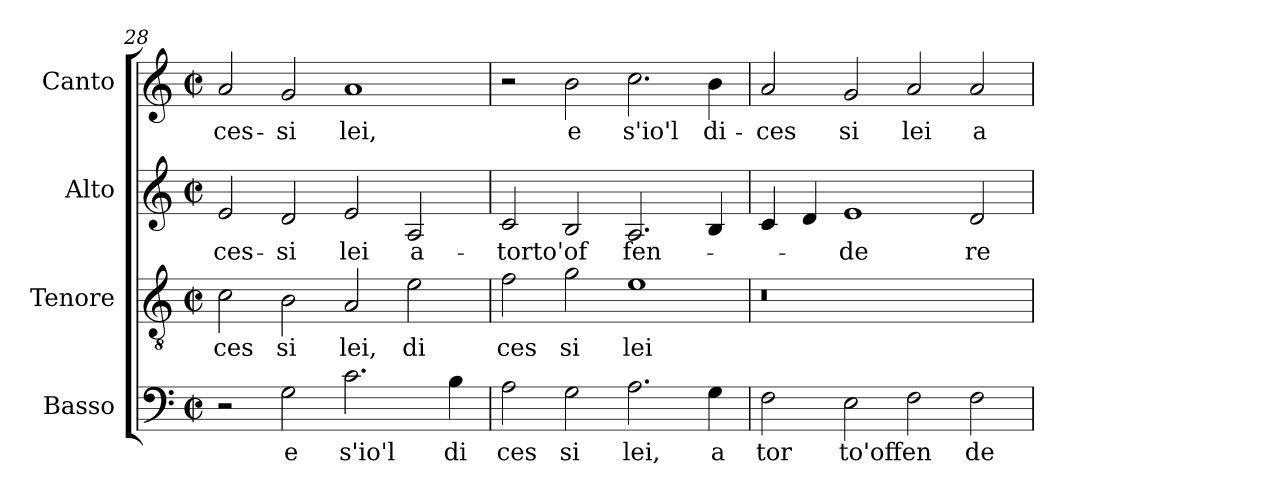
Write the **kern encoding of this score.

**kern	**text	**kern	**text	**kern	**text	**kern	**text
*part4	*part4	*part3	*part3	*part2	*part2	*part1	*part1
*staff4	*staff4	*staff3	*staff3	*staff2	*staff2	*staff1	*staff1
*I"Basso	*	*I"Tenore	*	*I"Alto	*	*I"Canto	*
*clefF4	*	*clefGv2	*	*clefG2	*	*clefG2	*
*M2/2	*	*M2/2	*	*M2/2	*	*M2/2	*
*met(c|)	*	*met(c|)	*	*met(c|)	*	*met(c|)	*
=28	=28	=28	=28	=28	=28	=28	=28
!	!	!	!LO:LY:b:cj	!	!LO:LY:b:cj	!	!LO:LY:b:cj
2r	.	2c\	ces	2e/	-ces-	2a/	-ces-
!	!LO:LY:b:cj	!	!LO:LY:b:cj	!	!LO:LY:b:cj	!	!LO:LY:b:cj
2G\	e	2B\	si	2d/	-si	2g/	-si
!	!LO:LY:b:cj	!	!LO:LY:b:cj	!	!LO:LY:b:cj	!	!LO:LY:b:cj
2.c\	s'io'l	2A/	lei,	2e/	lei	1a	lei,
!	!	!	!LO:LY:b:cj	!	!LO:LY:b:cj	!	!
.	.	2e\	di	2A/	a-	.	.
!	!LO:LY:b:cj	!	!	!	!	!	!
4B\	di	.	.	.	.	.	.
=29	=29	=29	=29	=29	=29	=29	=29
!	!LO:LY:b:cj	!	!LO:LY:b:cj	!	!LO:LY:b	!	!
2A\	ces	2f\	ces	2c/	-torto'of	2r	.
!	!LO:LY:b:cj	!	!LO:LY:b:cj	!	!	!	!LO:LY:b:cj
2G\	si	2g\	si	2B/	.	2b\	e
!	!LO:LY:b:cj	!	!LO:LY:b:cj	!	!LO:LY:b	!	!LO:LY:b:cj
2.A\	lei,	1e	lei	2.A/	fen-	2.cc\	s'io'l
!	!LO:LY:b:cj	!	!	!	!	!	!LO:LY:b:cj
4G\	a	.	.	4B/	.	4b\	di-
!!LO:PB:g=z
=30	=30	=30	=30	=30	=30	=30	=30
!	!LO:LY:b:cj	!	!	!	!	!	!LO:LY:b:cj
2F\	tor	0r	.	4c/	.	2a/	-ces
.	.	.	.	4d/	.	.	.
!	!LO:LY:b:cj	!	!	!	!LO:LY:b:cj	!	!LO:LY:b:cj
2E\	to'offen	.	.	1e	-de	2g/	si
!	!	!	!	!	!	!	!LO:LY:b:cj
2F\	.	.	.	.	.	2a/	lei
!	!LO:LY:b:cj	!	!	!	!LO:LY:b:cj	!	!LO:LY:b:cj
2F\	de	.	.	2d/	re	2a/	a
=	=	=	=	=	=	=	=
*-	*-	*-	*-	*-	*-	*-	*-
